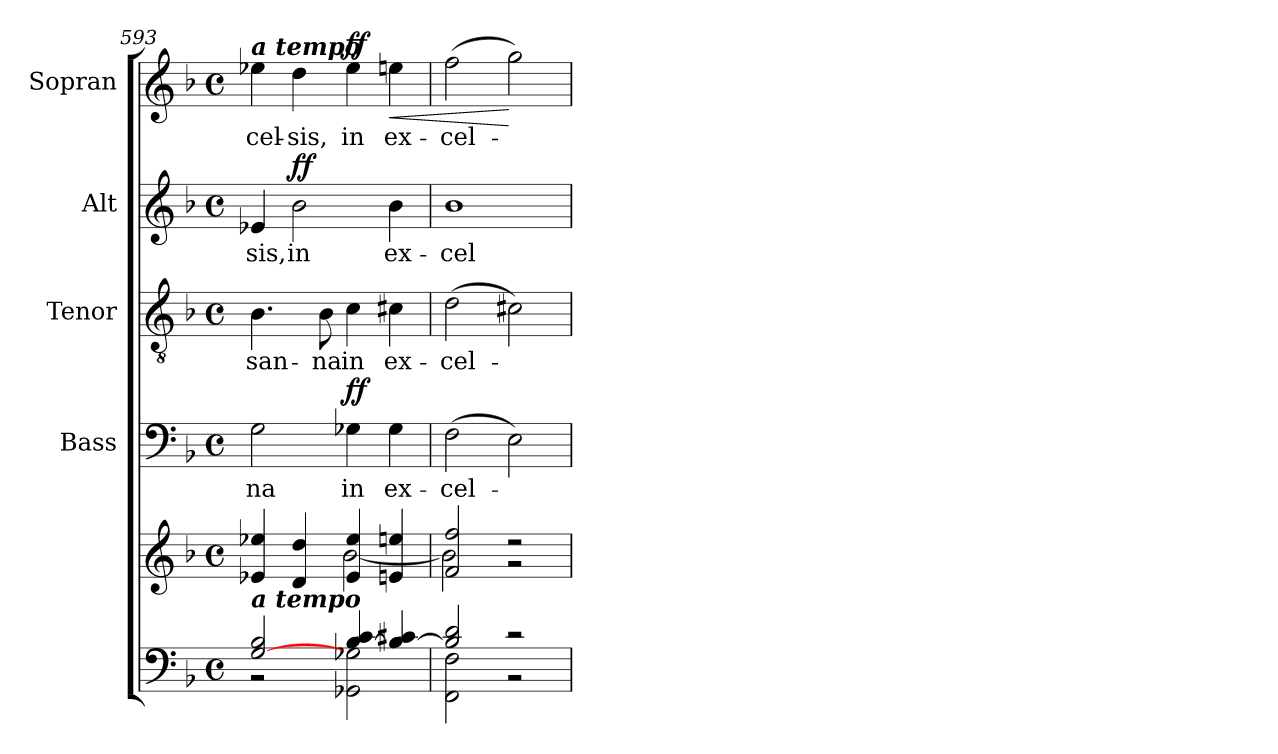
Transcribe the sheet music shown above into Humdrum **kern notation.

**kern	**kern	**kern	**text	**dynam	**kern	**text	**kern	**text	**dynam	**kern	**text	**dynam
*part5	*part5	*part4	*part4	*part4	*part3	*part3	*part2	*part2	*part2	*part1	*part1	*part1
*staff6	*staff5	*staff4	*staff4	*staff4	*staff3	*staff3	*staff2	*staff2	*staff2	*staff1	*staff1	*staff1
*	*	*I"Bass	*	*	*I"Tenor	*	*I"Alt	*	*	*I"Sopran	*	*
*	*	*I'B.	*	*	*I'T.	*	*I'A.	*	*	*I'S.	*	*
!!LO:PB:g=z
*clefF4	*clefG2	*clefF4	*	*	*clefGv2	*	*clefG2	*	*	*clefG2	*	*
*k[b-]	*k[b-]	*k[b-]	*	*	*k[b-]	*	*k[b-]	*	*	*k[b-]	*	*
*F:	*F:	*F:	*	*	*F:	*	*F:	*	*	*F:	*	*
*M4/4	*M4/4	*M4/4	*	*	*M4/4	*	*M4/4	*	*	*M4/4	*	*
*met(c)	*met(c)	*met(c)	*	*	*met(c)	*	*met(c)	*	*	*met(c)	*	*
=593	=593	=593	=593	=593	=593	=593	=593	=593	=593	=593	=593	=593
*^	*^	*	*	*	*	*	*	*	*	*	*	*
!	!	!	!	!	!	!	!	!	!	!	!	!LO:TX:a:Bi:t=a tempo	!	!
!	!	!LO:TX:b:Bi:t=a tempo	!	!	!	!	!	!	!	!	!	!	!	!
!	!	!	!	!	!LO:LY:b	!	!	!LO:LY:b	!	!LO:LY:b	!	!	!LO:LY:b	!
[>2G/ 2B-/	2rBB	4e-X/ 4ee-X/	2ryy	2G\	-na	.	4.B-\	-san-	4e-X/	-sis,	.	4ee-X\	-cel-	.
!	!	!	!	!	!	!	!	!	!	!LO:LY:b	!LO:DY:a	!	!LO:LY:b	!
.	.	4d/ 4dd/	.	.	.	.	.	.	2b-\	in	ff	4dd\	-sis,	.
!	!	!	!	!	!	!	!	!LO:LY:b	!	!	!	!	!	!
.	.	.	.	.	.	.	8B-\	-na	.	.	.	.	.	.
!	!	!	!	!	!LO:LY:b	!LO:DY:a	!	!LO:LY:b	!	!	!	!	!LO:LY:b	!LO:DY:a
[>4B-/ 4c/	2GG-X\ 2G-X\	4e-/ 4ee-/	[<2b-\	4G-X\	in	ff	4c\	in	.	.	.	4ee-\	in	ff
!	!	!	!	!	!LO:LY:b	!	!	!LO:LY:b	!	!LO:LY:b	!	!	!LO:LY:b	!LO:HP:b
4B-/_ 4c#X/	.	4en/ 4een/	.	4G-\	ex-	.	4c#X\	ex-	4b-\	ex-	.	4een\	ex-	<
=594	=594	=594	=594	=594	=594	=594	=594	=594	=594	=594	=594	=594	=594	=594
!	!	!	!	!	!LO:LY:b	!	!	!LO:LY:b	!	!LO:LY:b	!	!	!LO:LY:b	!
2B-/] 2d/	2FF\ 2F\	2f/ 2ff/	2b-\]	(>2F\	-cel-	.	(>2d\	-cel-	1b-	-cel-	.	(>2ff\	-cel-	.
2r	2r	2r	2r	2E\)	.	.	2c#X\)	.	.	.	.	2gg\)	.	[
*v	*v	*	*	*	*	*	*	*	*	*	*	*	*	*
*	*v	*v	*	*	*	*	*	*	*	*	*	*	*
=	=	=	=	=	=	=	=	=	=	=	=	=
*-	*-	*-	*-	*-	*-	*-	*-	*-	*-	*-	*-	*-
